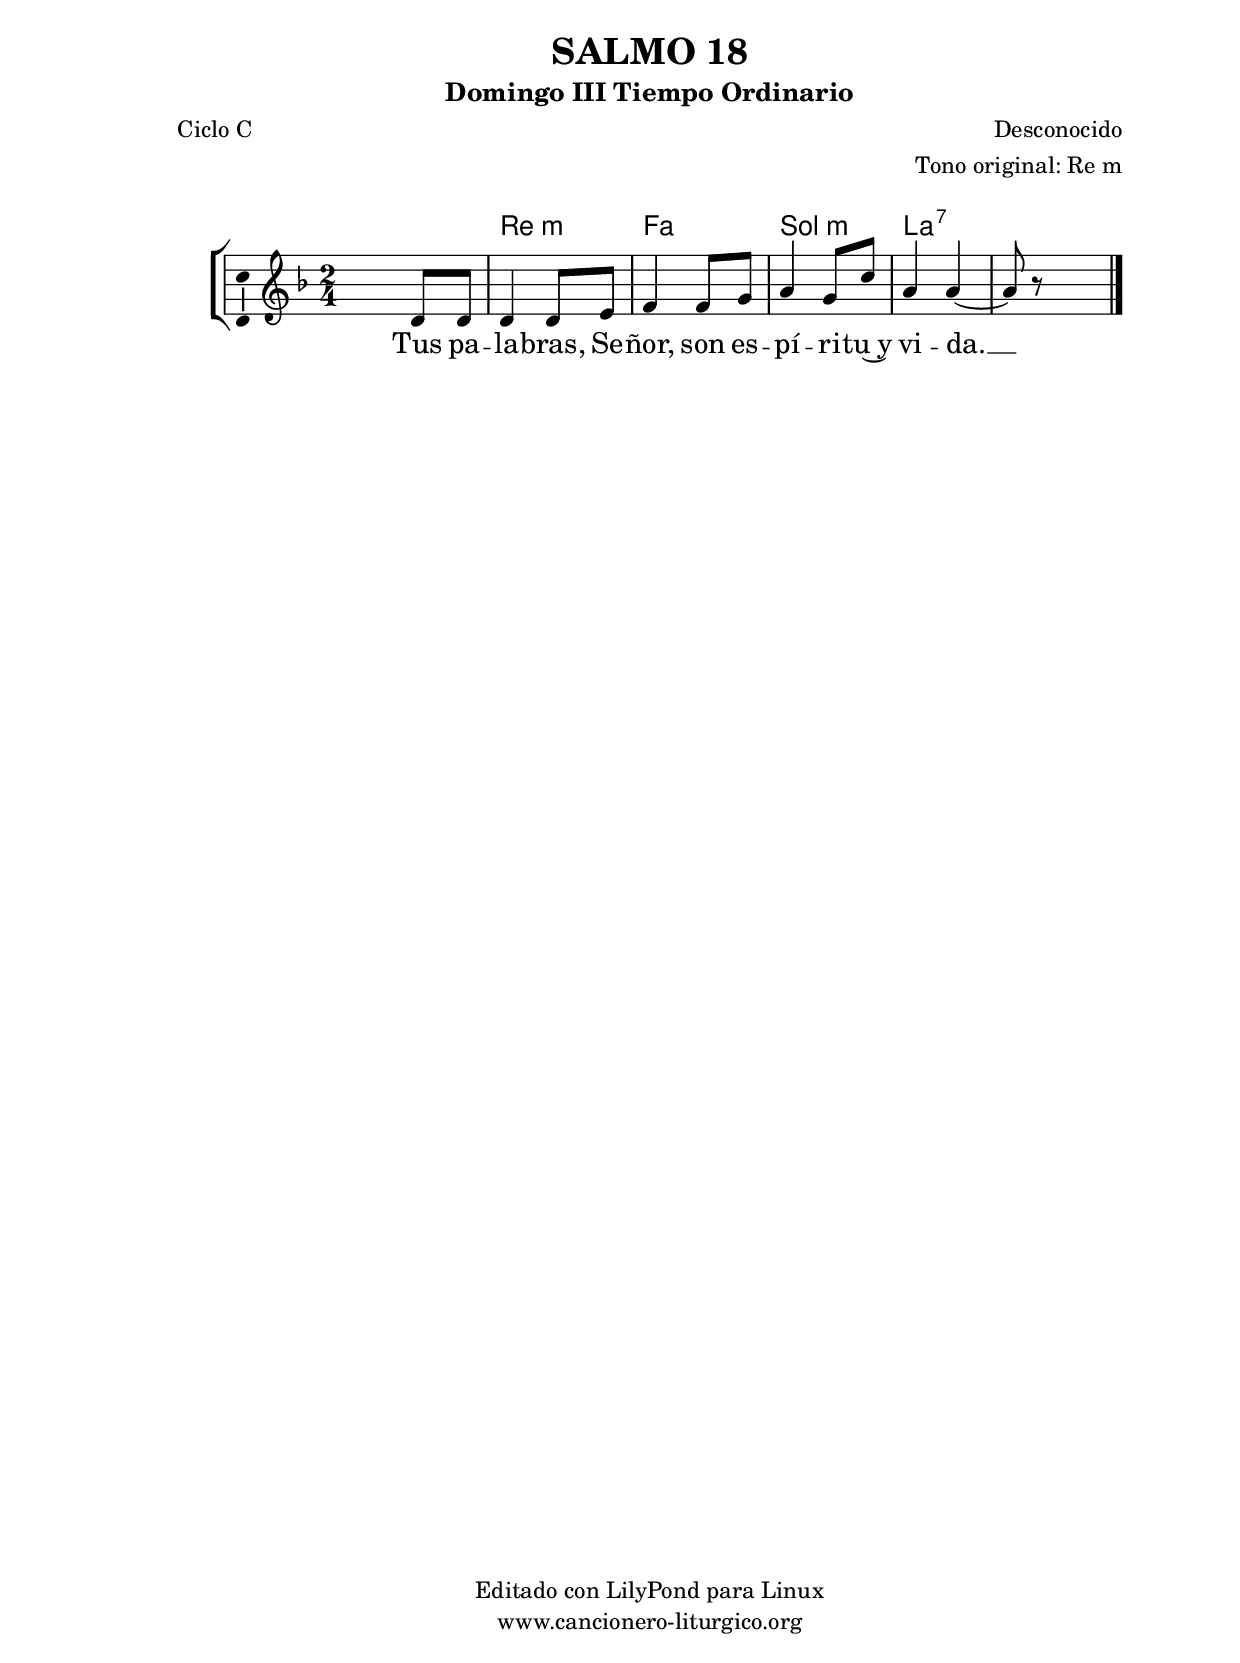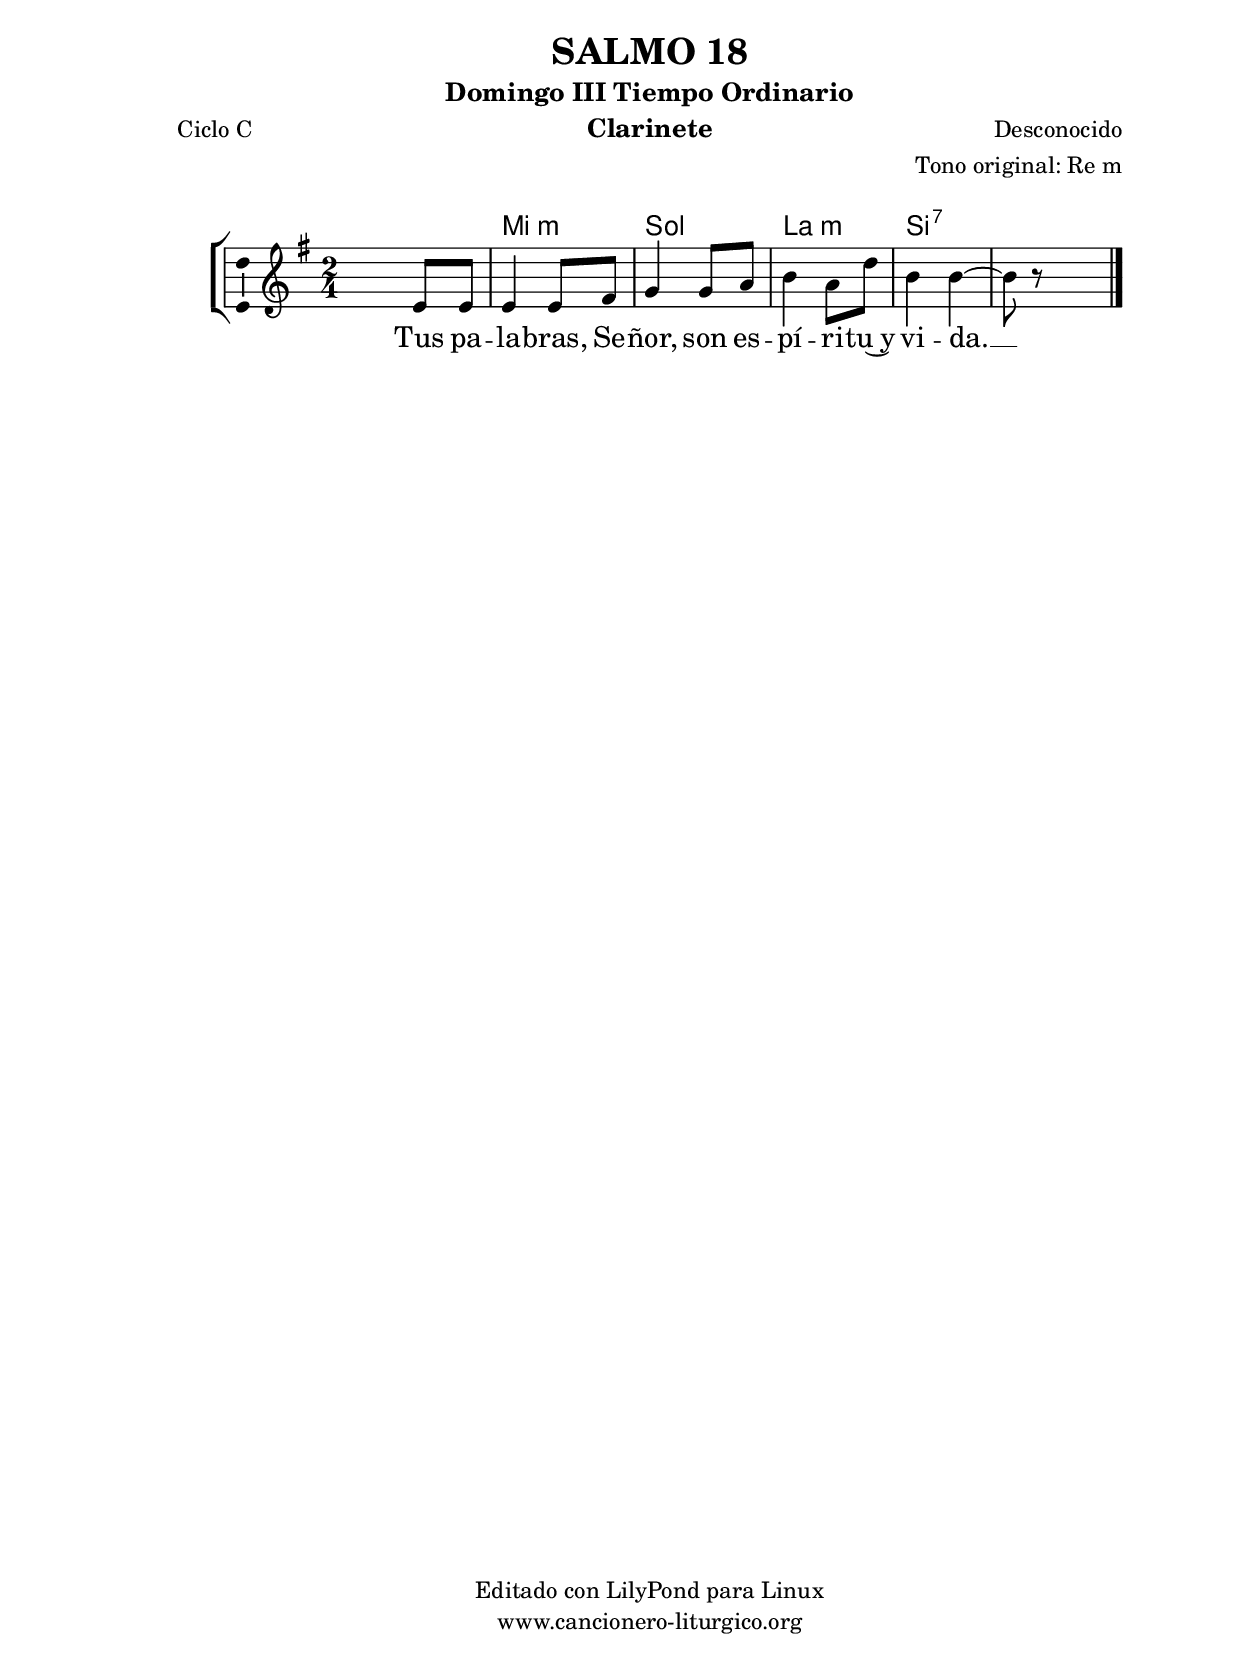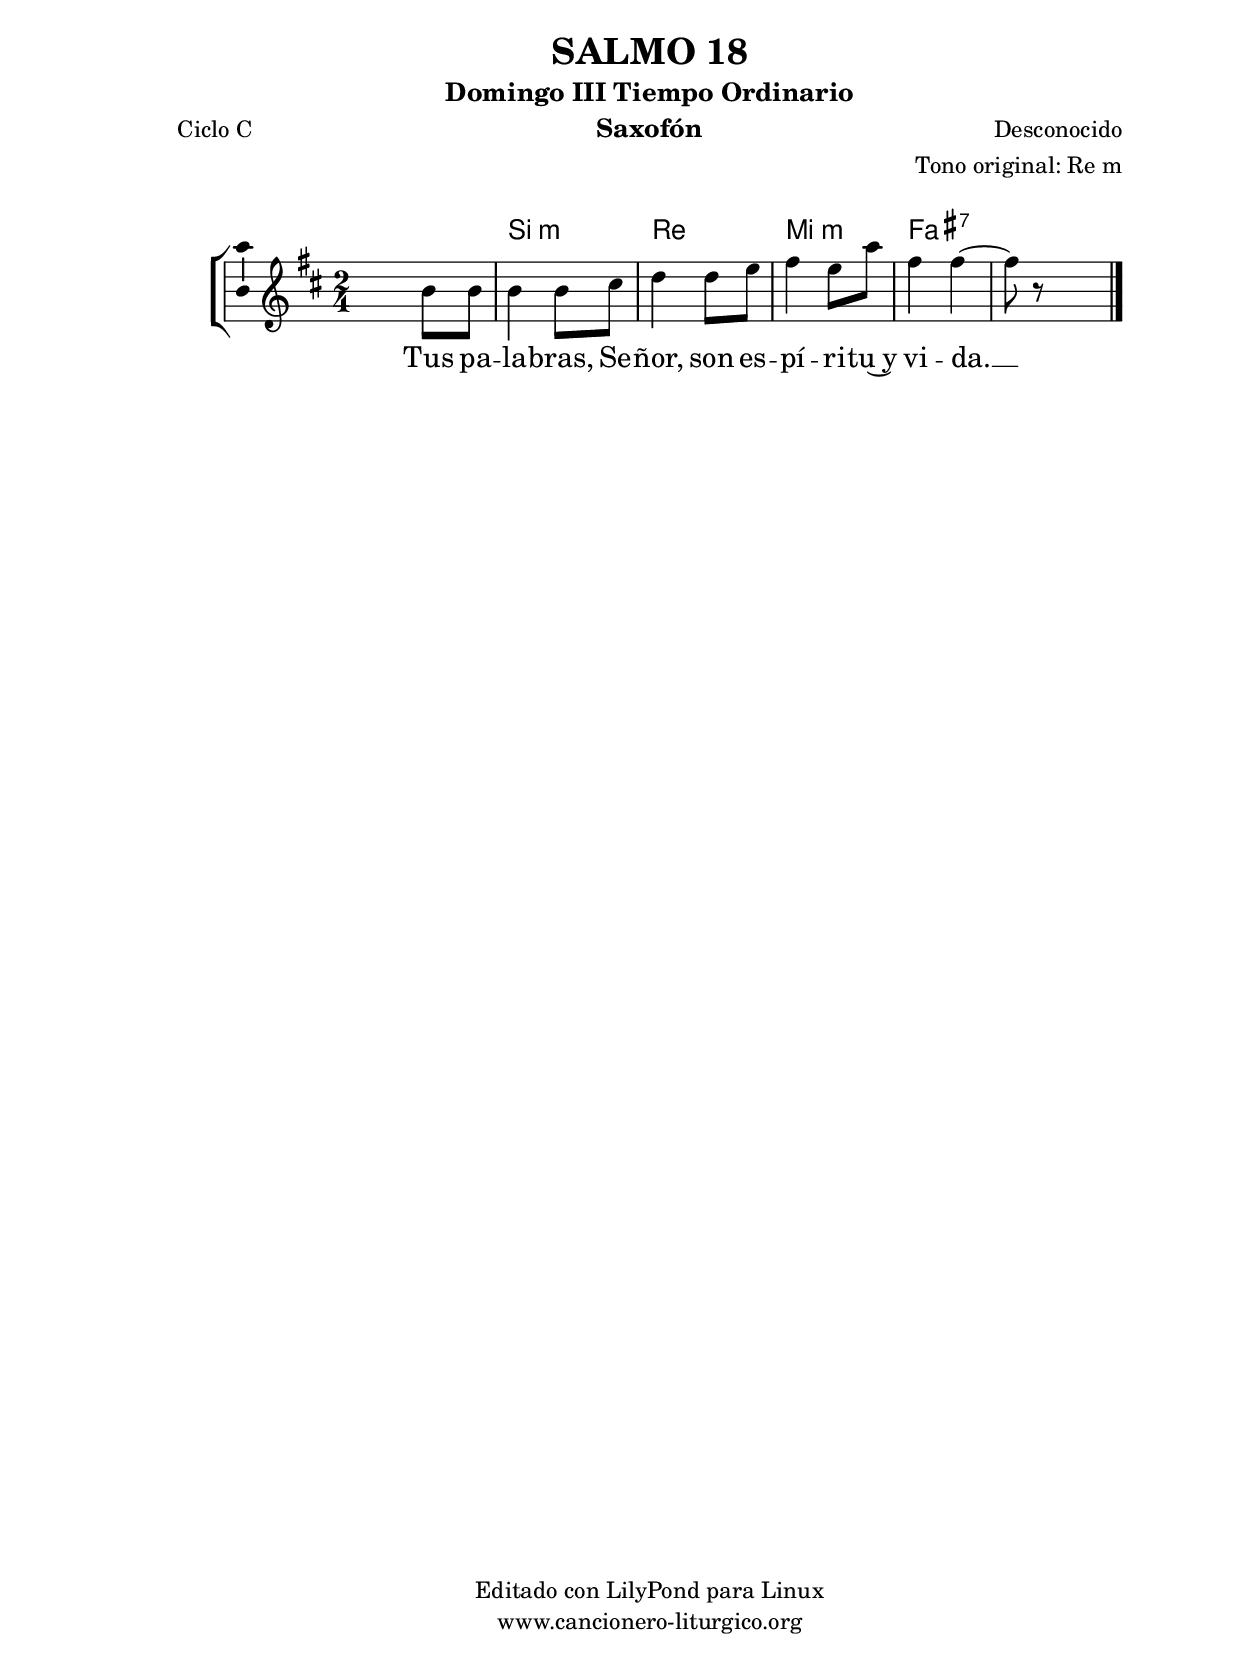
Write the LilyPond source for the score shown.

%
%para convertir .midi en .wav:
%timidity filename.midi -Ow -o finename.wav
%
%
%Para convertir de .wav a .mp3:
%lame -h -m j filename.wav
%
%
%para escuchar el midi:
%timidity nombrefichero.midi
%


%versión de lilypond para la que se ha escrito esta partitura:
\version "2.16.0"

	%Tamaño papel
	#(set-default-paper-size "a4")
	%Tamaño partitura
	#(set-global-staff-size 20)
	%No responde al pulsar sobre una nota
	#(ly:set-option 'point-and-click #f)

%parámetros del encabezamiento:
\header {
	title = "SALMO 18"
	subtitle = "Domingo III Tiempo Ordinario"
	composer = "Desconocido"
	poet = "Ciclo C"
	meter = ""
	arranger = "Tono original: Re m"
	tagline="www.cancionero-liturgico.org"
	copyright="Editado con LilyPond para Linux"
	tiempo = "Ordinario"
	usos = "Salmo"
	letra = "Tus palabras, Señor, son espíritu y vida."
	}

%parámetros asociados al papel:
\paper  {
	oddHeaderMarkup = \markup {\fill-line { \on-the-fly #not-first-page \fromproperty #'header:title \on-the-fly #not-first-page \fromproperty #'header:composer }}
	evenHeaderMarkup = \markup {\fill-line { \fromproperty #'header:composer \fromproperty #'header:title }}
	#(set-paper-size "a4")
	print-page-number = ##f
	first-page-number = 1
	print-first-page-number = ##f
%	head-separation = 3.0 \cm
	top-margin = 2.0 \cm
	bottom-margin = 0.5\cm
%%%	bottom-margin = -1.0\cm
	left-margin = 3.0 \cm
	line-width = 16.0 \cm 
	indent = 8\mm
	interscoreline = 2.\mm
	between-system-space = 15\mm
%	para que las partituras no llenen la hoja:
	ragged-bottom = ##t
%	idem para la última hoja:
	ragged-last-bottom = ##f
%	para que las partituras llenen el ancho del papel:
	ragged-last = ##f
	after-title-space = 2.5 \cm
%page-count=1
%system-count=8

	%Flexible Vertical Spacing
%	markup-markup-spacing =
%	#'((basic-distance . 15) (minimum-distance . 15) (padding . 3))
	markup-system-spacing =
	#'((basic-distance . 15) (minimum-distance . 15) (padding . 3))
	system-system-spacing =
	#'((basic-distance . 15) (minimum-distance . 15) (padding . 3))
	score-system-spacing =
	#'((basic-distance . 15) (minimum-distance . 15) (padding . 5))
%	top-system-spacing = % header
%	#'((basic-distance . 8) (minimum-distance . 0) (padding . 3))
%	top-markup-spacing =
%	#'((basic-distance . 20) (minimum-distance . 20) (padding . 3))
	last-bottom-spacing = % footer
	#'((basic-distance . 5) (minimum-distance . 5) (padding . 3))
%	score-markup-spacing =
%	#'((basic-distance . 16) (minimum-distance . 13) (padding . 3))

	}


%parámetros que afectan a toda la partitura:
global =  {
	%clave de sol (G):
	\clef G
	%armadura:
%	\transpose f g
	\key d \minor
	\tempo 4=80
	\set Score.tempoHideNote = ##t
	}


acordes = {
	\italianChords
	\chordmode {
%	\transpose f g
{
s2
d2:m f g:m a:7 s
	}
	}
}


melodia = 
%	\transpose f g
{
	\relative c'{
	\time 2/4

s4 d8 d
d4 d8 e
f4 f8 g
a4 g8 c
a4 a~
a8 r8 s4

	\bar "|."
	}
	}


texto = \lyricmode {
Tus pa -- la -- bras, Se -- ñor,
son es -- pí -- ri -- tu~y vi -- da. __
	}


acordesStaff = \context ChordNames = acordesStaff <<
	\set chordChanges = ##t
	\acordes
	>>


vozStaff = \context Voice = vozStaff
\with {\consists "Ambitus_engraver"}
<<
%	\set Staff.instrumentName = ""
%	\set Staff.shortInstrumentName = ""
%	\set Staff.midiInstrument = #"clarinet"
%	\set Staff.midiInstrument = #"cello"
%	\set Staff.midiInstrument = #"flute"
	\set Staff.midiInstrument = #"electric guitar (jazz)"
%	\set Staff.midiInstrument = #"english horn"
%	\set Staff.midiInstrument = #"violin"
%	\set Staff.midiInstrument = #"glockenspiel"
	\set Staff.midiMinimumVolume = #0.7
	\set Staff.midiMaximumVolume = #0.9
	\global
	\melodia
	>>


textoStaff = \context Lyrics = textoStaff <<
	\lyricsto vozStaff \texto
	>>

\book {
	\score {
		\context ChoirStaff {
			\override StaffGroup.SystemStartBracket #'collapse-height = #1
			\override Score.SystemStartBar #'collapse-height = #1
			<<
			\acordesStaff
			\vozStaff
			\textoStaff
			>>
			}
		\layout {
	    		\context {
				\Lyrics
				\override LyricText #'font-size = #2
				}
	   		 \context {
				\Score
				%fontSize = #3
				\override StaffSymbol #'staff-space = #(magstep +3)
				%\override Beam #'thickness = #0.55
				%\override SpacingSpanner #'spacing-increment = #1.0
				%\override Slur #'height-limit = #1.5
				}
			}
		}
	\score {
		\unfoldRepeats
		\context ChoirStaff {
			<<
			\acordesStaff
			\vozStaff
			>>
			}
		\midi {
	  		\context {
	  			\Score
				tempoWholesPerMinute = #(ly:make-moment 70 4)
				}
			}
		}
	}

%Partitura para clarinete
#(define output-suffix "C")
\book {
	\header{
		instrument = "Clarinete"
		}
	\score {
		\context ChoirStaff {
			\override StaffGroup.SystemStartBracket #'collapse-height = #1
			\override Score.SystemStartBar #'collapse-height = #1
\transpose c d
			<<
			\acordesStaff
			\vozStaff
			\textoStaff
			>>
			}
		\layout {
	    		\context {
				\Lyrics
				\override LyricText #'font-size = #2
				}
	   		 \context {
				\Score
				%fontSize = #3
				\override StaffSymbol #'staff-space = #(magstep +3)
				%\override Beam #'thickness = #0.55
				%\override SpacingSpanner #'spacing-increment = #1.0
				%\override Slur #'height-limit = #1.5
				}
			}
		}
	}

%Partitura para saxofón
#(define output-suffix "S")
\book {
	\header{
		instrument = "Saxofón"
		}
	\score {
		\context ChoirStaff {
			\override StaffGroup.SystemStartBracket #'collapse-height = #1
			\override Score.SystemStartBar #'collapse-height = #1
\transpose c a
			<<
			\acordesStaff
			\vozStaff
			\textoStaff
			>>
			}
		\layout {
	    		\context {
				\Lyrics
				\override LyricText #'font-size = #2
				}
	   		 \context {
				\Score
				%fontSize = #3
				\override StaffSymbol #'staff-space = #(magstep +3)
				%\override Beam #'thickness = #0.55
				%\override SpacingSpanner #'spacing-increment = #1.0
				%\override Slur #'height-limit = #1.5
				}
			}
		}
	}

